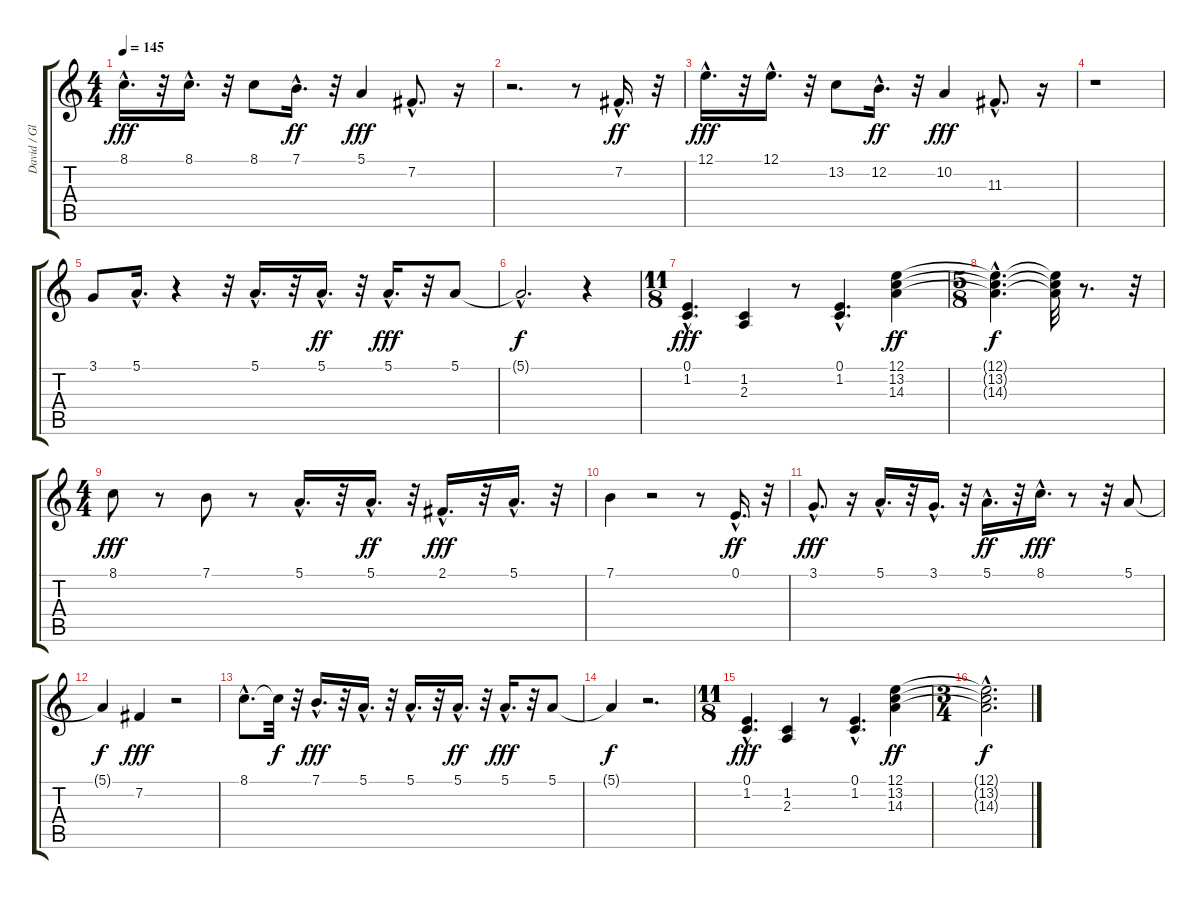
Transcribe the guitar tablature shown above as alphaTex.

\track ("David / Glenn" "David / Gl") {instrument choiraahs}
\staff {score tabs}
\tuning (E4 B3 G3 D3 A2 E2) {hide}
\ts (4 4)
\tempo 145
\clef g2
\ks c
8.1{hac}.16{d dy fff} r.32 8.1{hac}.16{d} r.32 8.1.8 7.1{hac}.16{d dy ff} r.32 5.1.4{dy fff} 7.2{hac}.8{d} r.16 |
r.2{d} r.8 7.2{hac}.16{d dy ff} r.32 |
12.1{hac}.16{d dy fff} r.32 12.1{hac}.16{d} r.32 13.2.8 12.2{hac}.16{d dy ff} r.32 10.2.4{dy fff} 11.3{hac}.8{d} r.16 |
r.1 |
3.1.8 5.1{hac}.16{d} r.4 r.32 5.1{hac}.16{d} r.32 5.1{hac}.16{d dy ff} r.32 5.1{hac}.16{d dy fff} r.32 5.1.8 |
5.1{hac t}.2{d dy f} r.4 |
\ts (11 8)
(0.1{hac} 1.2{hac}).4{d dy fff} (1.2 2.3).4 r.8 (0.1{hac} 1.2{hac}).4{d} (12.1 13.2 14.3).4{dy ff} |
\ts (5 8)
(12.1{hac t} 13.2{hac t} 14.3{hac t}).4{d dy f} (12.1{t} 13.2{t} 14.3{t}).32 r.8{d} r.32 |
\ts (4 4)
8.1.8{dy fff} r.8 7.1.8 r.8 5.1{hac}.16{d} r.32 5.1{hac}.16{d dy ff} r.32 2.1{hac}.16{d dy fff} r.32 5.1{hac}.16{d} r.32 |
7.1.4 r.2 r.8 0.1{hac}.16{d dy ff} r.32 |
3.1{hac}.8{d dy fff} r.16 5.1{hac}.16{d} r.32 3.1{hac}.16{d} r.32 5.1{hac}.16{d dy ff} r.32 8.1{hac}.16{d dy fff} r.8 r.32 5.1.8 |
5.1{t}.4{dy f} 7.2.4{dy fff} r.2 |
8.1{hac}.8{d} 8.1{t}.32{dy f} r.32 7.1{hac}.16{d dy fff} r.32 5.1{hac}.16{d} r.32 5.1{hac}.16{d} r.32 5.1{hac}.16{d dy ff} r.32 5.1{hac}.16{d dy fff} r.32 5.1.8 |
5.1{t}.4{dy f} r.2{d} |
\ts (11 8)
(0.1{hac} 1.2{hac}).4{d dy fff} (1.2 2.3).4 r.8 (0.1{hac} 1.2{hac}).4{d} (12.1 13.2 14.3).4{dy ff} |
\ts (3 4)
(12.1{hac t} 13.2{hac t} 14.3{hac t}).2{d dy f}
